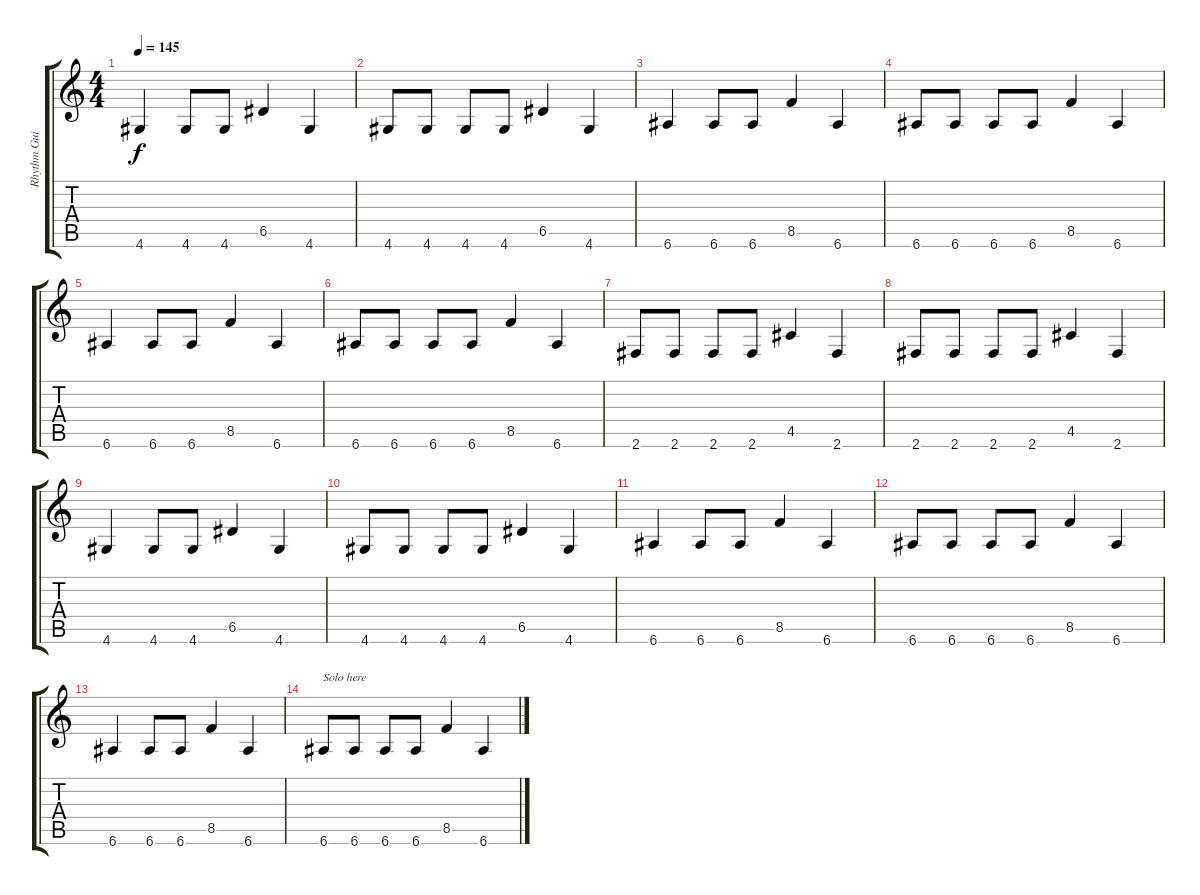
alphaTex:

\track ("Rhythm Guitar" "Rhythm Gui") {instrument distortionguitar}
\staff {score tabs}
\tuning (E4 B3 G3 D3 A2 E2) {hide}
\ts (4 4)
\tempo 145
\clef g2
\ks c
4.6.4{dy f} 4.6.8 4.6.8 6.5.4 4.6.4 |
4.6.8 4.6.8 4.6.8 4.6.8 6.5.4 4.6.4 |
6.6.4 6.6.8 6.6.8 8.5.4 6.6.4 |
6.6.8 6.6.8 6.6.8 6.6.8 8.5.4 6.6.4 |
6.6.4 6.6.8 6.6.8 8.5.4 6.6.4 |
6.6.8 6.6.8 6.6.8 6.6.8 8.5.4 6.6.4 |
2.6.8 2.6.8 2.6.8 2.6.8 4.5.4 2.6.4 |
2.6.8 2.6.8 2.6.8 2.6.8 4.5.4 2.6.4 |
4.6.4 4.6.8 4.6.8 6.5.4 4.6.4 |
4.6.8 4.6.8 4.6.8 4.6.8 6.5.4 4.6.4 |
6.6.4 6.6.8 6.6.8 8.5.4 6.6.4 |
6.6.8 6.6.8 6.6.8 6.6.8 8.5.4 6.6.4 |
6.6.4 6.6.8 6.6.8 8.5.4 6.6.4 |
6.6.8{txt "Solo here"} 6.6.8 6.6.8 6.6.8 8.5.4 6.6.4
